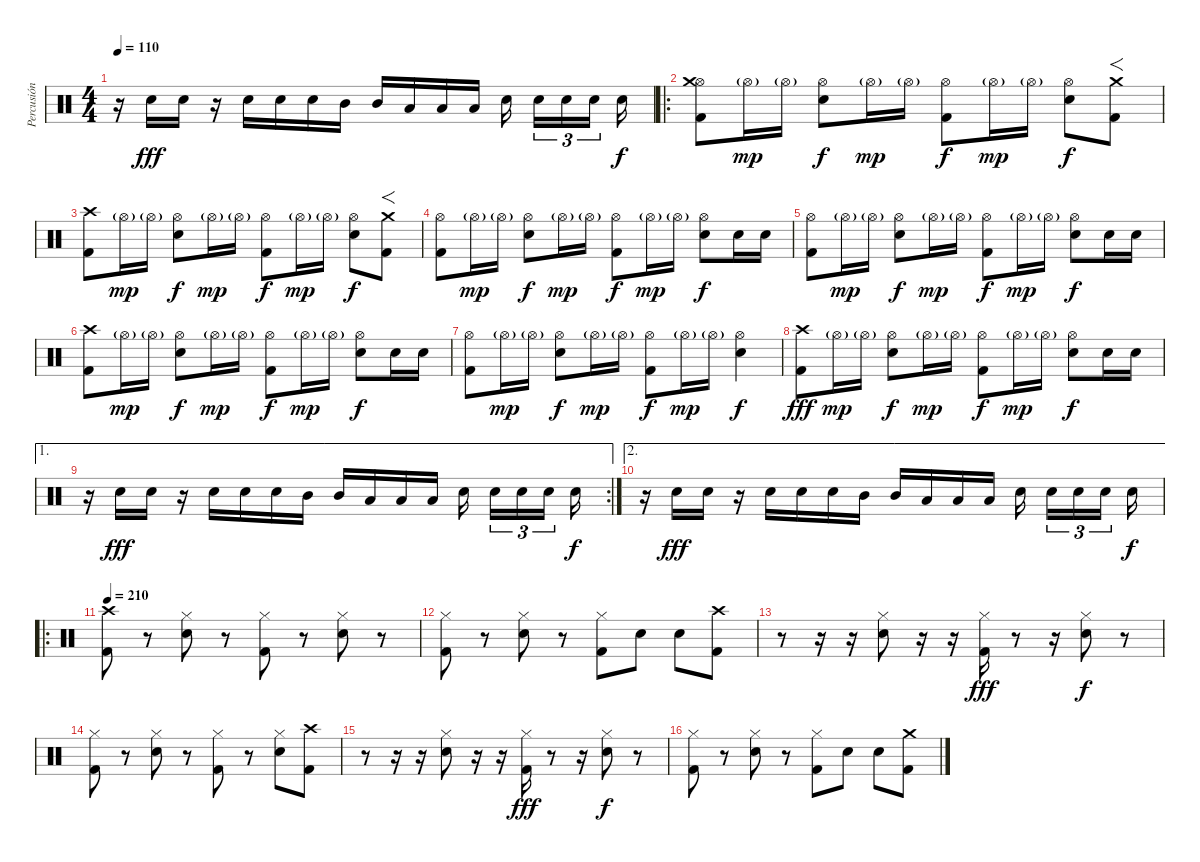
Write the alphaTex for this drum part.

\track ("Percusión" "Percusión") {instrument percussion}
\staff {score}
\articulation defaults
\ts (4 4)
\tempo 110
\clef neutral
\ks c
r.16{dy f} "Snare (hit) 2".16{dy fff} "Snare (hit) 2".16 r.16 "Snare (hit) 2".16 "Snare (hit) 2".16 "Snare (hit) 2".16 "Mid Tom (hit)".16 "Mid Tom (hit)".16 "Low Tom (hit)".16 "Low Tom (hit)".16 "Low Tom (hit)".16 "Snare (hit) 2".16 "Snare (hit) 2".16{tu (3 2)} "Snare (hit) 2".16{tu (3 2)} "Snare (hit) 2".16{tu (3 2)} "Snare (hit) 2".16{dy f} |
\ro
("Hi-Hat (open)" "Kick (hit) 2" "Crash medium (hit)").8 "Hi-Hat (open)"{g}.16{dy mp} "Hi-Hat (open)"{g}.16 ("Hi-Hat (open)" "Snare (hit) 2").8{dy f} "Hi-Hat (open)"{g}.16{dy mp} "Hi-Hat (open)"{g}.16 ("Hi-Hat (open)" "Kick (hit) 2").8{dy f} "Hi-Hat (open)"{g}.16{dy mp} "Hi-Hat (open)"{g}.16 ("Hi-Hat (open)" "Snare (hit) 2").8{dy f} ("Crash medium (hit)" "Kick (hit) 2").8{f} |
("Crash high (hit)" "Kick (hit) 2").8 "Hi-Hat (open)"{g}.16{dy mp} "Hi-Hat (open)"{g}.16 ("Hi-Hat (open)" "Snare (hit) 2").8{dy f} "Hi-Hat (open)"{g}.16{dy mp} "Hi-Hat (open)"{g}.16 ("Hi-Hat (open)" "Kick (hit) 2").8{dy f} "Hi-Hat (open)"{g}.16{dy mp} "Hi-Hat (open)"{g}.16 ("Hi-Hat (open)" "Snare (hit) 2").8{dy f} ("Crash medium (hit)" "Kick (hit) 2").8{f} |
("Hi-Hat (open)" "Kick (hit) 2").8 "Hi-Hat (open)"{g}.16{dy mp} "Hi-Hat (open)"{g}.16 ("Hi-Hat (open)" "Snare (hit) 2").8{dy f} "Hi-Hat (open)"{g}.16{dy mp} "Hi-Hat (open)"{g}.16 ("Hi-Hat (open)" "Kick (hit) 2").8{dy f} "Hi-Hat (open)"{g}.16{dy mp} "Hi-Hat (open)"{g}.16 ("Hi-Hat (open)" "Snare (hit) 2").8{dy f} "Snare (hit) 2".16 "Snare (hit) 2".16 |
("Hi-Hat (open)" "Kick (hit) 2").8 "Hi-Hat (open)"{g}.16{dy mp} "Hi-Hat (open)"{g}.16 ("Hi-Hat (open)" "Snare (hit) 2").8{dy f} "Hi-Hat (open)"{g}.16{dy mp} "Hi-Hat (open)"{g}.16 ("Hi-Hat (open)" "Kick (hit) 2").8{dy f} "Hi-Hat (open)"{g}.16{dy mp} "Hi-Hat (open)"{g}.16 ("Hi-Hat (open)" "Snare (hit) 2").8{dy f} "Snare (hit) 2".16 "Snare (hit) 2".16 |
("Crash high (hit)" "Kick (hit) 2").8 "Hi-Hat (open)"{g}.16{dy mp} "Hi-Hat (open)"{g}.16 ("Hi-Hat (open)" "Snare (hit) 2").8{dy f} "Hi-Hat (open)"{g}.16{dy mp} "Hi-Hat (open)"{g}.16 ("Hi-Hat (open)" "Kick (hit) 2").8{dy f} "Hi-Hat (open)"{g}.16{dy mp} "Hi-Hat (open)"{g}.16 ("Hi-Hat (open)" "Snare (hit) 2").8{dy f} "Snare (hit) 2".16 "Snare (hit) 2".16 |
("Hi-Hat (open)" "Kick (hit) 2").8 "Hi-Hat (open)"{g}.16{dy mp} "Hi-Hat (open)"{g}.16 ("Hi-Hat (open)" "Snare (hit) 2").8{dy f} "Hi-Hat (open)"{g}.16{dy mp} "Hi-Hat (open)"{g}.16 ("Hi-Hat (open)" "Kick (hit) 2").8{dy f} "Hi-Hat (open)"{g}.16{dy mp} "Hi-Hat (open)"{g}.16 ("Hi-Hat (open)" "Snare (hit) 2").4{dy f} |
("Crash high (hit)" "Kick (hit) 2").8{dy fff} "Hi-Hat (open)"{g}.16{dy mp} "Hi-Hat (open)"{g}.16 ("Hi-Hat (open)" "Snare (hit) 2").8{dy f} "Hi-Hat (open)"{g}.16{dy mp} "Hi-Hat (open)"{g}.16 ("Hi-Hat (open)" "Kick (hit) 2").8{dy f} "Hi-Hat (open)"{g}.16{dy mp} "Hi-Hat (open)"{g}.16 ("Hi-Hat (open)" "Snare (hit) 2").8{dy f} "Snare (hit) 2".16 "Snare (hit) 2".16 |
\ae 1
\rc 2
r.16 "Snare (hit) 2".16{dy fff} "Snare (hit) 2".16 r.16 "Snare (hit) 2".16 "Snare (hit) 2".16 "Snare (hit) 2".16 "Mid Tom (hit)".16 "Mid Tom (hit)".16 "Low Tom (hit)".16 "Low Tom (hit)".16 "Low Tom (hit)".16 "Snare (hit) 2".16 "Snare (hit) 2".16{tu (3 2)} "Snare (hit) 2".16{tu (3 2)} "Snare (hit) 2".16{tu (3 2)} "Snare (hit) 2".16{dy f} |
\ae 2
r.16 "Snare (hit) 2".16{dy fff} "Snare (hit) 2".16 r.16 "Snare (hit) 2".16 "Snare (hit) 2".16 "Snare (hit) 2".16 "Mid Tom (hit)".16 "Mid Tom (hit)".16 "Low Tom (hit)".16 "Low Tom (hit)".16 "Low Tom (hit)".16 "Snare (hit) 2".16 "Snare (hit) 2".16{tu (3 2)} "Snare (hit) 2".16{tu (3 2)} "Snare (hit) 2".16{tu (3 2)} "Snare (hit) 2".16{dy f} |
\ro
\tempo 210
("Crash high (hit)" "Kick (hit) 2").8 r.8 ("Hi-Hat (closed)" "Snare (hit) 2").8 r.8 ("Hi-Hat (closed)" "Kick (hit) 2").8 r.8 ("Hi-Hat (closed)" "Snare (hit) 2").8 r.8 |
("Hi-Hat (closed)" "Kick (hit) 2").8 r.8 ("Hi-Hat (closed)" "Snare (hit) 2").8 r.8 ("Hi-Hat (closed)" "Kick (hit) 2").8 "Snare (hit) 2".8 "Snare (hit) 2".8 ("Crash high (hit)" "Kick (hit) 2").8 |
r.8 r.16 r.16 ("Hi-Hat (closed)" "Snare (hit) 2").8 r.16 r.16 ("Hi-Hat (closed)" "Kick (hit) 2").16{dy fff} r.8 r.16 ("Hi-Hat (closed)" "Snare (hit) 2").8{dy f} r.8 |
("Hi-Hat (closed)" "Kick (hit) 2").8 r.8 ("Hi-Hat (closed)" "Snare (hit) 2").8 r.8 ("Hi-Hat (closed)" "Kick (hit) 2").8 r.8 ("Hi-Hat (closed)" "Snare (hit) 2").8 ("Kick (hit) 2" "Crash high (hit)").8 |
r.8 r.16 r.16 ("Hi-Hat (closed)" "Snare (hit) 2").8 r.16 r.16 ("Hi-Hat (closed)" "Kick (hit) 2").16{dy fff} r.8 r.16 ("Hi-Hat (closed)" "Snare (hit) 2").8{dy f} r.8 |
("Hi-Hat (closed)" "Kick (hit) 2").8 r.8 ("Hi-Hat (closed)" "Snare (hit) 2").8 r.8 ("Hi-Hat (closed)" "Kick (hit) 2").8 "Snare (hit) 2".8 "Snare (hit) 2".8 ("Crash medium (hit)" "Kick (hit) 2").8
